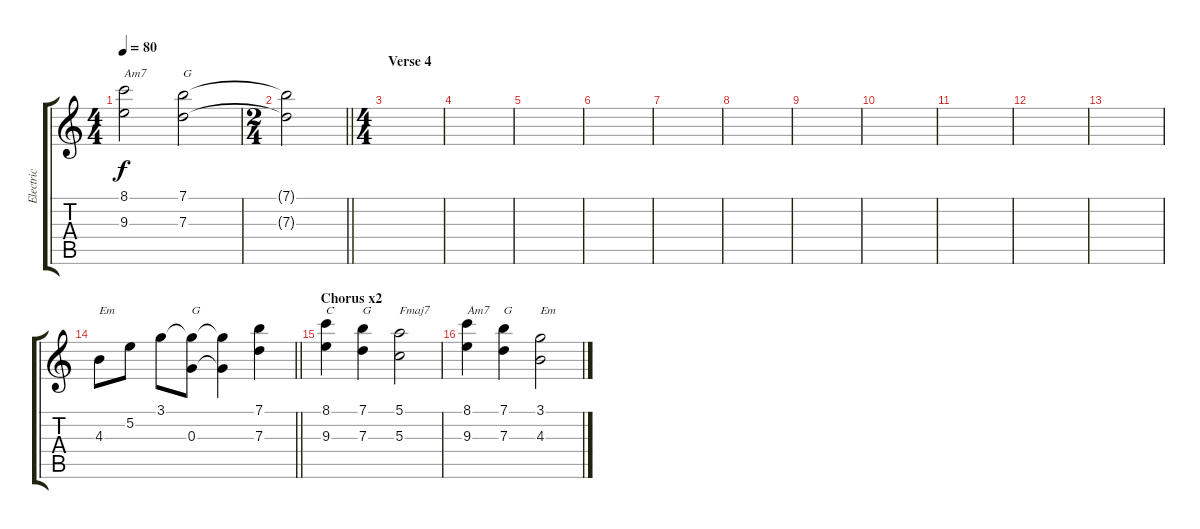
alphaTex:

\track ("Electric" "Electric") {instrument overdrivenguitar}
\staff {score tabs}
\tuning (E4 B3 G3 D3 A2 E2) {hide}
\ts (4 4)
\tempo 80
\clef g2
\ks c
(8.1 9.3).2{txt "Am7" dy f} (7.1 7.3).2{txt "G"} |
\ts (2 4)
\barLineRight lightlight
(7.1{t} 7.3{t}).2 |
\ts (4 4)
\section ("" "Verse 4")
|
|
|
|
|
|
|
|
|
|
|
\barLineRight lightlight
4.3.8{txt "Em"} 5.2.8 3.1.8 (3.1{t} 0.3).8{txt "G"} (3.1{t} 0.3{t}).4 (7.1 7.3).4 |
\section ("" "Chorus x2")
(8.1 9.3).4{txt "C"} (7.1 7.3).4{txt "G"} (5.1 5.3).2{txt "Fmaj7"} |
(8.1 9.3).4{txt "Am7"} (7.1 7.3).4{txt "G"} (3.1 4.3).2{txt "Em"}
